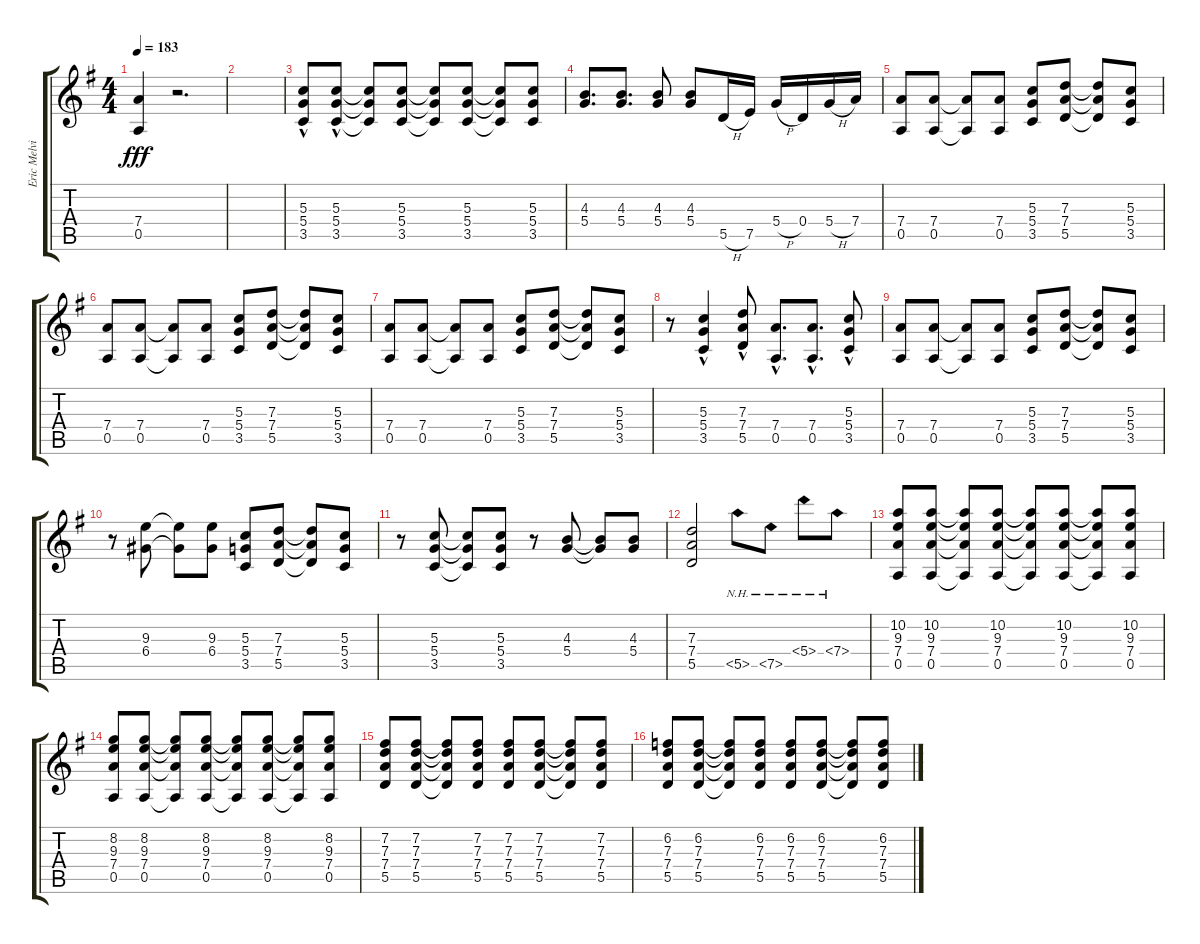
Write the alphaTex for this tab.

\track ("Eric Melvin" "Eric Melvi") {instrument overdrivenguitar}
\staff {score tabs}
\tuning (E4 B3 G3 D3 A2 E2) {hide}
\ts (4 4)
\tempo 183
\clef g2
\ks eminor
(7.4 0.5).4{dy fff} r.2{d} |
|
(5.3{hac} 5.4{hac} 3.5{hac}).8 (5.3{hac} 5.4{hac} 3.5{hac}).8 (5.3{t} 5.4{t} 3.5{t}).8 (5.3 5.4 3.5).8 (5.3{t} 5.4{t} 3.5{t}).8 (5.3 5.4 3.5).8 (5.3{t} 5.4{t} 3.5{t}).8 (5.3 5.4 3.5).8 |
(4.3 5.4).8{d} (4.3 5.4).8{d} (4.3 5.4).8 (4.3 5.4).8 5.5{h}.16 7.5.16 5.4{h}.16 0.4.16 5.4{h}.16 7.4.16 |
(7.4 0.5).8 (7.4 0.5).8 (7.4{t} 0.5{t}).8 (7.4 0.5).8 (5.3 5.4 3.5).8 (7.3 7.4 5.5).8 (7.3{t} 7.4{t} 5.5{t}).8 (5.3 5.4 3.5).8 |
(7.4 0.5).8 (7.4 0.5).8 (7.4{t} 0.5{t}).8 (7.4 0.5).8 (5.3 5.4 3.5).8 (7.3 7.4 5.5).8 (7.3{t} 7.4{t} 5.5{t}).8 (5.3 5.4 3.5).8 |
(7.4 0.5).8 (7.4 0.5).8 (7.4{t} 0.5{t}).8 (7.4 0.5).8 (5.3 5.4 3.5).8 (7.3 7.4 5.5).8 (7.3{t} 7.4{t} 5.5{t}).8 (5.3 5.4 3.5).8 |
r.8 (5.3{hac} 5.4{hac} 3.5{hac}).4 (7.3{hac} 7.4{hac} 5.5{hac}).8 (7.4{hac} 0.5{hac}).8{d} (7.4{hac} 0.5{hac}).8{d} (5.3{hac} 5.4{hac} 3.5{hac}).8 |
(7.4 0.5).8 (7.4 0.5).8 (7.4{t} 0.5{t}).8 (7.4 0.5).8 (5.3 5.4 3.5).8 (7.3 7.4 5.5).8 (7.3{t} 7.4{t} 5.5{t}).8 (5.3 5.4 3.5).8 |
r.8 (9.3 6.4).8 (9.3{t} 6.4{t}).8 (9.3 6.4).8 (5.3 5.4 3.5).8 (7.3 7.4 5.5).8 (7.3{t} 7.4{t} 5.5{t}).8 (5.3 5.4 3.5).8 |
r.8 (5.3 5.4 3.5).8 (5.3{t} 5.4{t} 3.5{t}).8 (5.3 5.4 3.5).8 r.8 (4.3 5.4).8 (4.3{t} 5.4{t}).8 (4.3 5.4).8 |
(7.3 7.4 5.5).2 5.5{nh}.8 7.5{nh}.8 5.4{nh}.8 7.4{nh}.8 |
(10.2 9.3 7.4 0.5).8 (10.2 9.3 7.4 0.5).8 (10.2{t} 9.3{t} 7.4{t} 0.5{t}).8 (10.2 9.3 7.4 0.5).8 (10.2{t} 9.3{t} 7.4{t} 0.5{t}).8 (10.2 9.3 7.4 0.5).8 (10.2{t} 9.3{t} 7.4{t} 0.5{t}).8 (10.2 9.3 7.4 0.5).8 |
(8.2 9.3 7.4 0.5).8 (8.2 9.3 7.4 0.5).8 (8.2{t} 9.3{t} 7.4{t} 0.5{t}).8 (8.2 9.3 7.4 0.5).8 (8.2{t} 9.3{t} 7.4{t} 0.5{t}).8 (8.2 9.3 7.4 0.5).8 (8.2{t} 9.3{t} 7.4{t} 0.5{t}).8 (8.2 9.3 7.4 0.5).8 |
(7.2 7.3 7.4 5.5).8 (7.2 7.3 7.4 5.5).8 (7.2{t} 7.3{t} 7.4{t} 5.5{t}).8 (7.2 7.3 7.4 5.5).8 (7.2 7.3 7.4 5.5).8 (7.2 7.3 7.4 5.5).8 (7.2{t} 7.3{t} 7.4{t} 5.5{t}).8 (7.2 7.3 7.4 5.5).8 |
(6.2 7.3 7.4 5.5).8 (6.2 7.3 7.4 5.5).8 (6.2{t} 7.3{t} 7.4{t} 5.5{t}).8 (6.2 7.3 7.4 5.5).8 (6.2 7.3 7.4 5.5).8 (6.2 7.3 7.4 5.5).8 (6.2{t} 7.3{t} 7.4{t} 5.5{t}).8 (6.2 7.3 7.4 5.5).8
